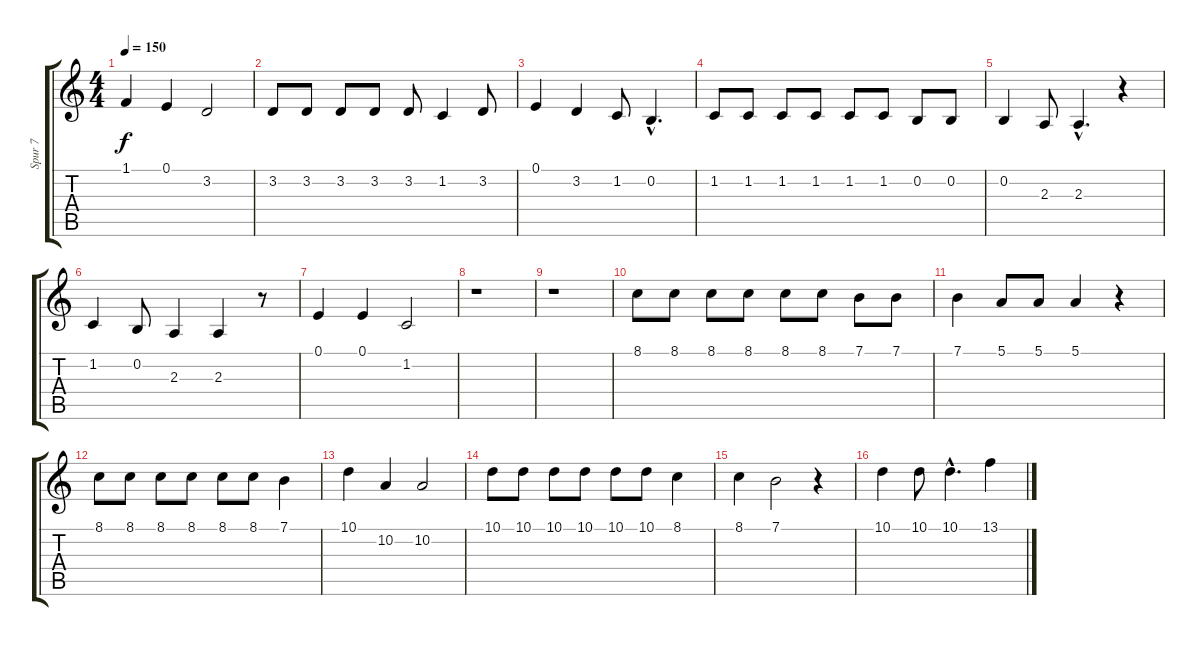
\track ("Spur 7" "Spur 7") {instrument lead1square}
\staff {score tabs}
\tuning (E4 B3 G3 D3 A2 E2) {hide}
\ts (4 4)
\tempo 150
\clef g2
\ks c
1.1.4{dy f} 0.1.4 3.2.2 |
3.2.8 3.2.8 3.2.8 3.2.8 3.2.8 1.2.4 3.2.8 |
0.1.4 3.2.4 1.2.8 0.2{hac}.4{d} |
1.2.8 1.2.8 1.2.8 1.2.8 1.2.8 1.2.8 0.2.8 0.2.8 |
0.2.4 2.3.8 2.3{hac}.4{d} r.4 |
1.2.4 0.2.8 2.3.4 2.3.4 r.8 |
0.1.4 0.1.4 1.2.2 |
r.1 |
r.1 |
8.1.8 8.1.8 8.1.8 8.1.8 8.1.8 8.1.8 7.1.8 7.1.8 |
7.1.4 5.1.8 5.1.8 5.1.4 r.4 |
8.1.8 8.1.8 8.1.8 8.1.8 8.1.8 8.1.8 7.1.4 |
10.1.4 10.2.4 10.2.2 |
10.1.8 10.1.8 10.1.8 10.1.8 10.1.8 10.1.8 8.1.4 |
8.1.4 7.1.2 r.4 |
10.1.4 10.1.8 10.1{hac}.4{d} 13.1.4
